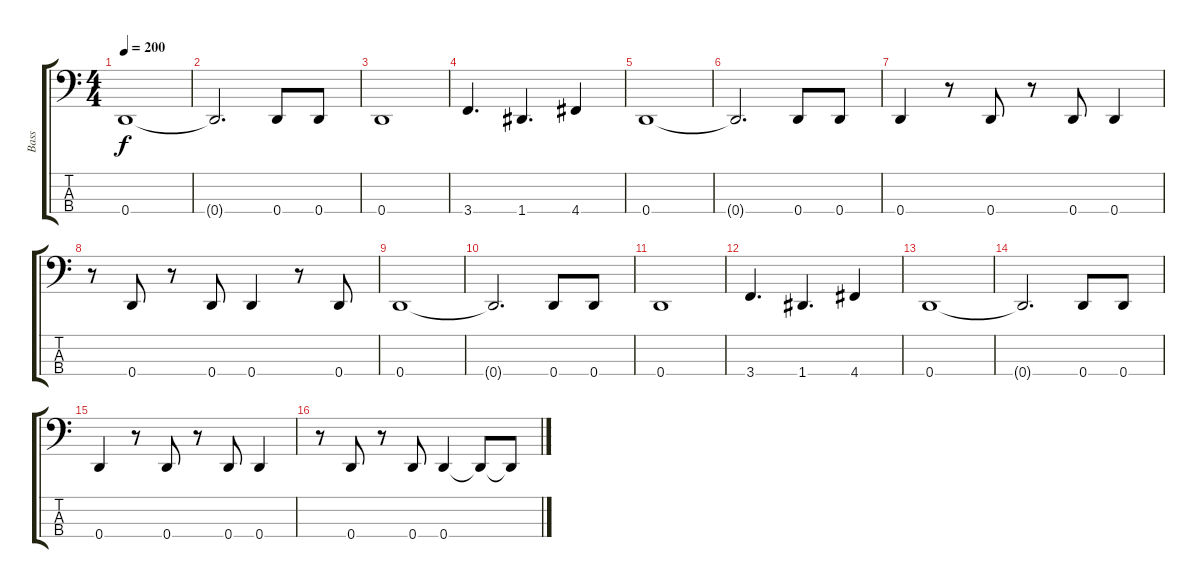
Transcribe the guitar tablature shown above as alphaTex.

\track ("Bass" "Bass") {instrument electricbasspick}
\staff {score tabs}
\tuning (G2 D2 A1 D1) {hide}
\ts (4 4)
\tempo 200
\clef f4
\ks c
0.4.1{dy f} |
0.4{t}.2{d} 0.4.8 0.4.8 |
0.4.1 |
3.4.4{d} 1.4.4{d} 4.4.4 |
0.4.1 |
0.4{t}.2{d} 0.4.8 0.4.8 |
0.4.4 r.8 0.4.8 r.8 0.4.8 0.4.4 |
r.8 0.4.8 r.8 0.4.8 0.4.4 r.8 0.4.8 |
0.4.1 |
0.4{t}.2{d} 0.4.8 0.4.8 |
0.4.1 |
3.4.4{d} 1.4.4{d} 4.4.4 |
0.4.1 |
0.4{t}.2{d} 0.4.8 0.4.8 |
0.4.4 r.8 0.4.8 r.8 0.4.8 0.4.4 |
r.8 0.4.8 r.8 0.4.8 0.4.4 0.4{t}.8 0.4{t}.8
